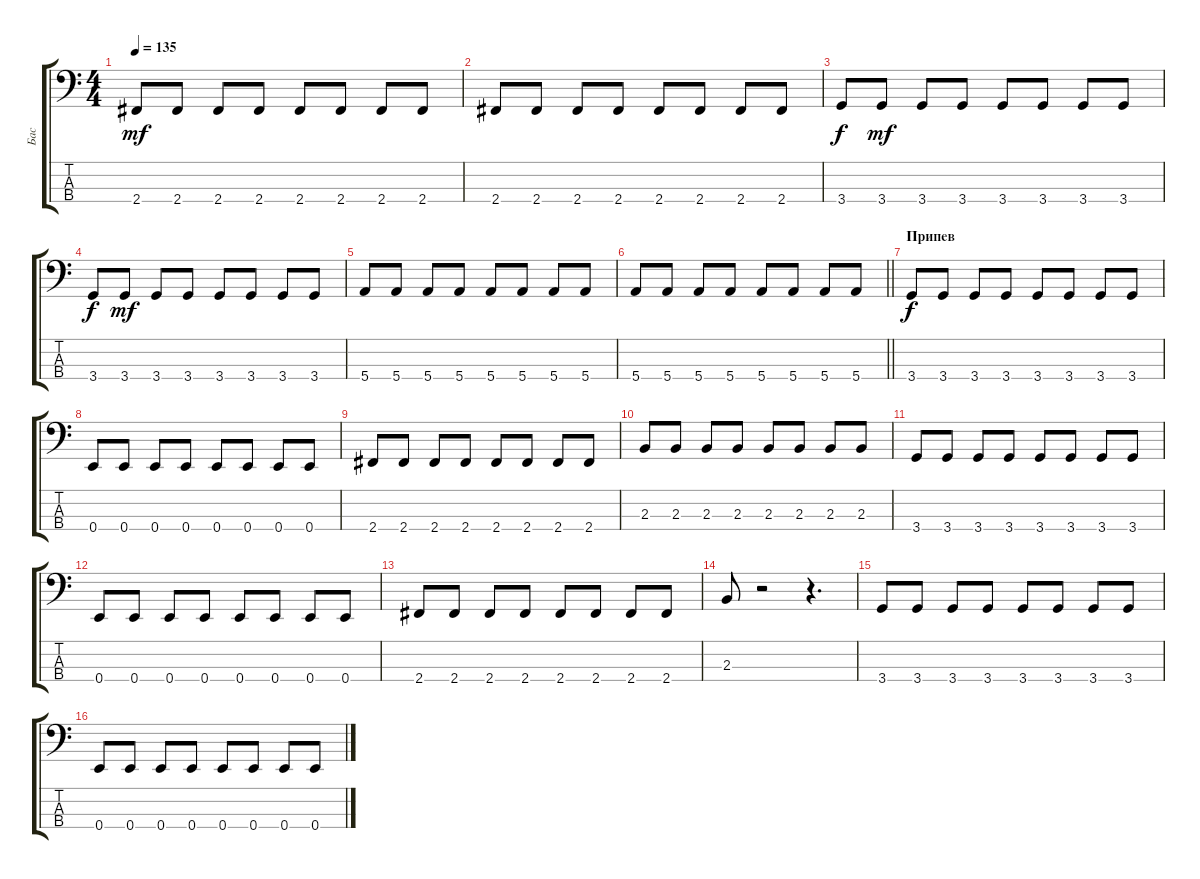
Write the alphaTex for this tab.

\track ("Бас" "Бас") {instrument electricbassfinger}
\staff {score tabs}
\tuning (G2 D2 A1 E1) {hide}
\ts (4 4)
\tempo 135
\clef f4
\ks c
2.4.8{dy mf} 2.4.8 2.4.8 2.4.8 2.4.8 2.4.8 2.4.8 2.4.8 |
2.4.8 2.4.8 2.4.8 2.4.8 2.4.8 2.4.8 2.4.8 2.4.8 |
3.4.8{dy f} 3.4.8{dy mf} 3.4.8 3.4.8 3.4.8 3.4.8 3.4.8 3.4.8 |
3.4.8{dy f} 3.4.8{dy mf} 3.4.8 3.4.8 3.4.8 3.4.8 3.4.8 3.4.8 |
5.4.8 5.4.8 5.4.8 5.4.8 5.4.8 5.4.8 5.4.8 5.4.8 |
\barLineRight lightlight
5.4.8 5.4.8 5.4.8 5.4.8 5.4.8 5.4.8 5.4.8 5.4.8 |
\section ("" "Припев")
3.4.8{dy f} 3.4.8 3.4.8 3.4.8 3.4.8 3.4.8 3.4.8 3.4.8 |
0.4.8 0.4.8 0.4.8 0.4.8 0.4.8 0.4.8 0.4.8 0.4.8 |
2.4.8 2.4.8 2.4.8 2.4.8 2.4.8 2.4.8 2.4.8 2.4.8 |
2.3.8 2.3.8 2.3.8 2.3.8 2.3.8 2.3.8 2.3.8 2.3.8 |
3.4.8 3.4.8 3.4.8 3.4.8 3.4.8 3.4.8 3.4.8 3.4.8 |
0.4.8 0.4.8 0.4.8 0.4.8 0.4.8 0.4.8 0.4.8 0.4.8 |
2.4.8 2.4.8 2.4.8 2.4.8 2.4.8 2.4.8 2.4.8 2.4.8 |
2.3.8 r.2 r.4{d} |
3.4.8 3.4.8 3.4.8 3.4.8 3.4.8 3.4.8 3.4.8 3.4.8 |
0.4.8 0.4.8 0.4.8 0.4.8 0.4.8 0.4.8 0.4.8 0.4.8
